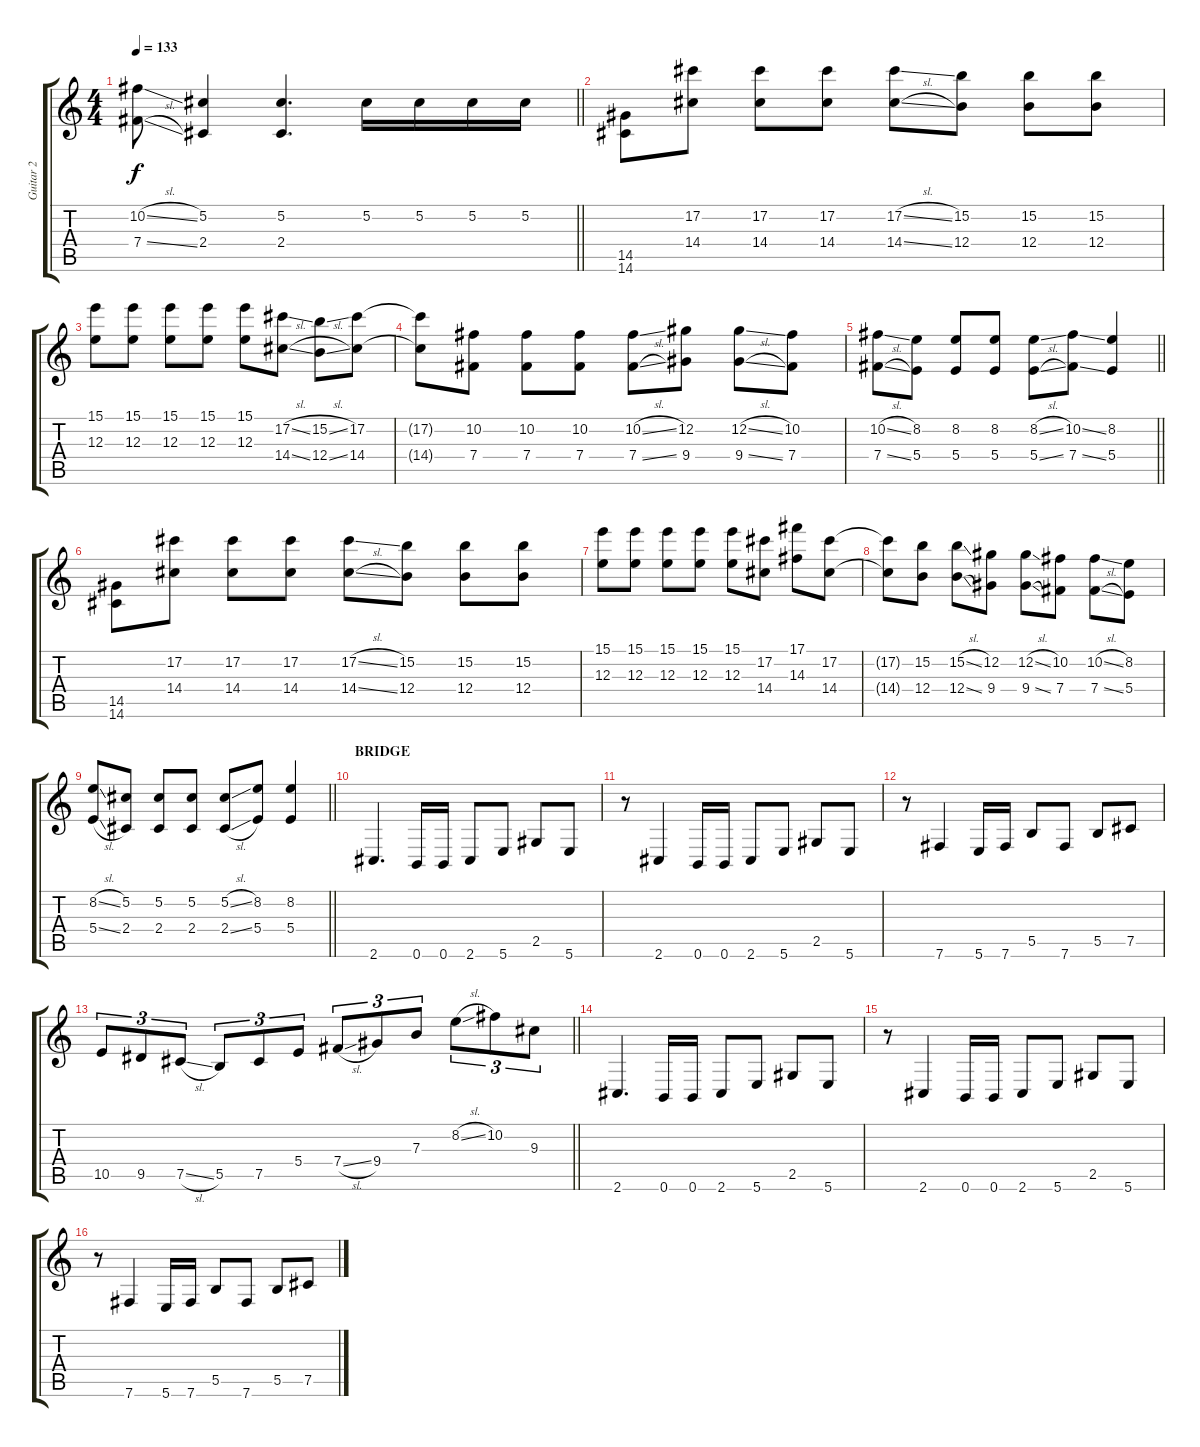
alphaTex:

\track ("Guitar 2" "Guitar 2") {instrument distortionguitar}
\staff {score tabs}
\tuning (Db4 Ab3 E3 B2 Gb2 B1) {hide}
\ts (4 4)
\tempo 133
\clef g2
\barLineRight lightlight
\ks c
(10.2{sl} 7.4{sl}).8{dy f} (5.2 2.4).4 (5.2 2.4).4{d} 5.2.16 5.2.16 5.2.16 5.2.16 |
(14.5 14.6).8 (17.2 14.4).8 (17.2 14.4).8 (17.2 14.4).8 (17.2{sl} 14.4{sl}).8 (15.2 12.4).8 (15.2 12.4).8 (15.2 12.4).8 |
(15.1 12.3).8 (15.1 12.3).8 (15.1 12.3).8 (15.1 12.3).8 (15.1 12.3).8 (17.2{sl} 14.4{sl}).8 (15.2{sl} 12.4{sl}).8 (17.2 14.4).8 |
(17.2{t} 14.4{t}).8 (10.2 7.4).8 (10.2 7.4).8 (10.2 7.4).8 (10.2{sl} 7.4{sl}).8 (12.2 9.4).8 (12.2{sl} 9.4{sl}).8 (10.2 7.4).8 |
\barLineRight lightlight
(10.2{sl} 7.4{sl}).8 (8.2 5.4).8 (8.2 5.4).8 (8.2 5.4).8 (8.2{sl} 5.4{sl}).8 (10.2{ss} 7.4{ss}).8 (8.2 5.4).4 |
(14.5 14.6).8 (17.2 14.4).8 (17.2 14.4).8 (17.2 14.4).8 (17.2{sl} 14.4{sl}).8 (15.2 12.4).8 (15.2 12.4).8 (15.2 12.4).8 |
(15.1 12.3).8 (15.1 12.3).8 (15.1 12.3).8 (15.1 12.3).8 (15.1 12.3).8 (17.2 14.4).8 (17.1 14.3).8 (17.2 14.4).8 |
(17.2{t} 14.4{t}).8 (15.2 12.4).8 (15.2{sl} 12.4{sl}).8 (12.2 9.4).8 (12.2{sl} 9.4{sl}).8 (10.2 7.4).8 (10.2{sl} 7.4{sl}).8 (8.2 5.4).8 |
\barLineRight lightlight
(8.2{sl} 5.4{sl}).8 (5.2 2.4).8 (5.2 2.4).8 (5.2 2.4).8 (5.2{sl} 2.4{sl}).8 (8.2 5.4).8 (8.2 5.4).4 |
\section ("" "BRIDGE")
2.6.4{d volume 16} 0.6.16 0.6.16 2.6.8 5.6.8 2.5.8 5.6.8 |
r.8 2.6.4 0.6.16 0.6.16 2.6.8 5.6.8 2.5.8 5.6.8 |
r.8 7.6.4 5.6.16 7.6.16 5.5.8 7.6.8 5.5.8 7.5.8 |
\barLineRight lightlight
10.5.8{tu (3 2)} 9.5.8{tu (3 2)} 7.5{sl}.8{tu (3 2)} 5.5.8{tu (3 2)} 7.5.8{tu (3 2)} 5.4.8{tu (3 2)} 7.4{sl}.8{tu (3 2)} 9.4.8{tu (3 2)} 7.3.8{tu (3 2)} 8.2{sl}.8{tu (3 2)} 10.2.8{tu (3 2)} 9.3.8{tu (3 2)} |
2.6.4{d} 0.6.16 0.6.16 2.6.8 5.6.8 2.5.8 5.6.8 |
r.8 2.6.4 0.6.16 0.6.16 2.6.8 5.6.8 2.5.8 5.6.8 |
r.8 7.6.4 5.6.16 7.6.16 5.5.8 7.6.8 5.5.8 7.5.8
